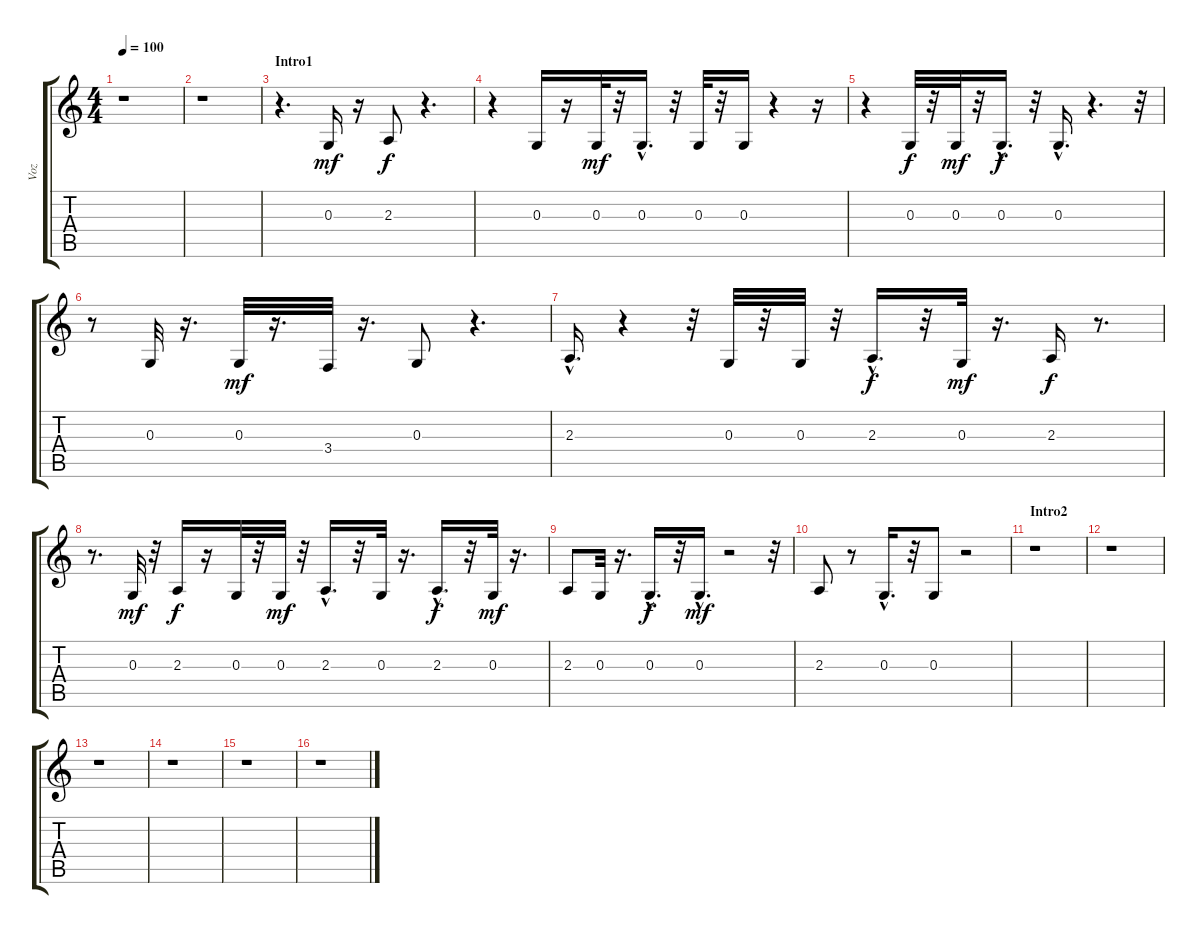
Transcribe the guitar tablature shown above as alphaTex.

\track ("Voz" "Voz") {instrument tenorsax}
\staff {score tabs}
\tuning (E4 B3 G3 D3 A2 E2) {hide}
\ts (4 4)
\tempo 100
\clef g2
\ks c
r.1{dy mf instrument tenorsax} |
r.1 |
\section ("" "Intro1")
r.4{d} 0.3.16 r.16 2.3.8{dy f} r.4{d} |
r.4 0.3.16 r.16 0.3.32{dy mf} r.32 0.3{hac}.16{d} r.32 0.3.32 r.32 0.3.16 r.4 r.16 |
r.4 0.3.32{dy f} r.32 0.3.32{dy mf} r.32 0.3{hac}.16{d dy f} r.32 0.3{hac}.16{d} r.4{d} r.32 |
r.8 0.3.32 r.16{d} 0.3.32{dy mf} r.16{d} 3.4.32 r.16{d} 0.3.8 r.4{d} |
2.3{hac}.16{d} r.4 r.32 0.3.32 r.32 0.3.32 r.32 2.3{hac}.16{d dy f} r.32 0.3.32{dy mf} r.16{d} 2.3.16{dy f} r.8{d} |
r.8{d} 0.3.32{dy mf} r.32 2.3.16{dy f} r.16 0.3.32 r.32 0.3.32{dy mf} r.32 2.3{hac}.16{d} r.32 0.3.32 r.16{d} 2.3{hac}.16{d dy f} r.32 0.3.32{dy mf} r.16{d} |
2.3.8 0.3.32 r.16{d} 0.3{hac}.16{d dy f} r.32 0.3{hac}.16{d dy mf} r.2 r.32 |
2.3.8 r.8 0.3{hac}.16{d} r.32 0.3.8 r.2 |
\section ("" "Intro2")
r.1 |
r.1 |
r.1 |
r.1 |
r.1 |
r.1
